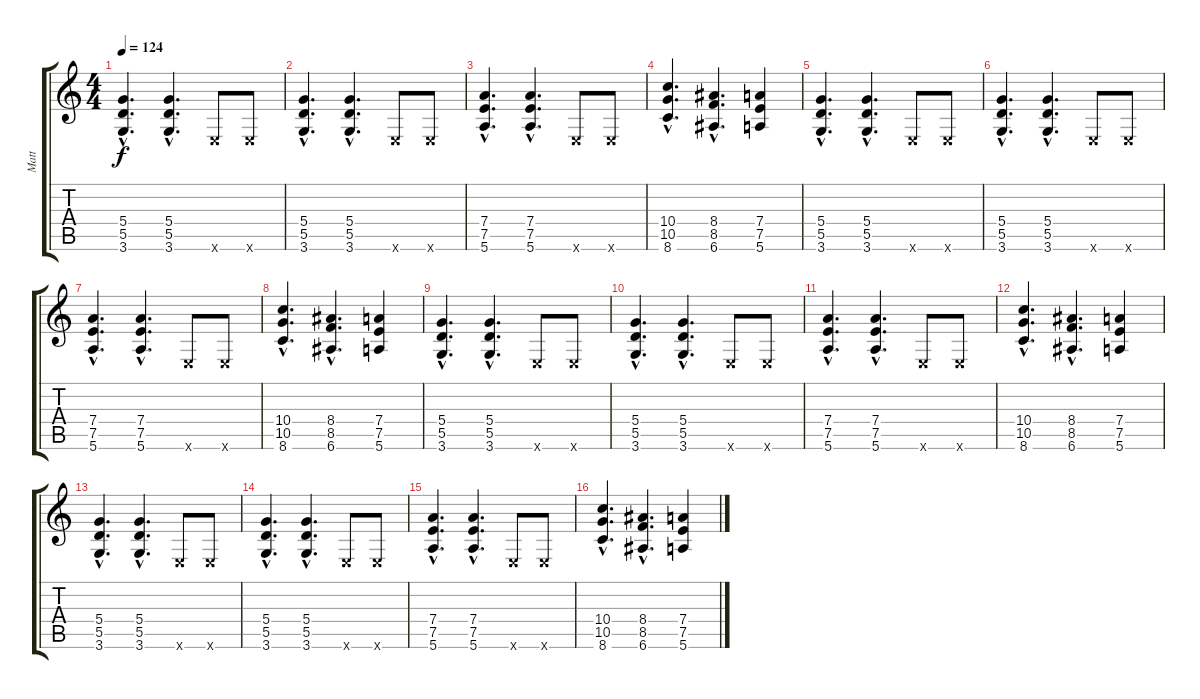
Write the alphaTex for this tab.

\track ("Matt" "Matt") {instrument distortionguitar}
\staff {score tabs}
\tuning (E4 B3 G3 D3 A2 E2) {hide}
\ts (4 4)
\tempo 124
\clef g2
\ks c
(5.4{hac} 5.5{hac} 3.6{hac}).4{d dy f} (5.4{hac} 5.5{hac} 3.6{hac}).4{d} 0.6{x}.8 0.6{x}.8 |
(5.4{hac} 5.5{hac} 3.6{hac}).4{d} (5.4{hac} 5.5{hac} 3.6{hac}).4{d} 0.6{x}.8 0.6{x}.8 |
(7.4{hac} 7.5{hac} 5.6{hac}).4{d} (7.4{hac} 7.5{hac} 5.6{hac}).4{d} 0.6{x}.8 0.6{x}.8 |
(10.4{hac} 10.5{hac} 8.6{hac}).4{d} (8.4{hac} 8.5{hac} 6.6{hac}).4{d} (7.4 7.5 5.6).4 |
(5.4{hac} 5.5{hac} 3.6{hac}).4{d} (5.4{hac} 5.5{hac} 3.6{hac}).4{d} 0.6{x}.8 0.6{x}.8 |
(5.4{hac} 5.5{hac} 3.6{hac}).4{d} (5.4{hac} 5.5{hac} 3.6{hac}).4{d} 0.6{x}.8 0.6{x}.8 |
(7.4{hac} 7.5{hac} 5.6{hac}).4{d} (7.4{hac} 7.5{hac} 5.6{hac}).4{d} 0.6{x}.8 0.6{x}.8 |
(10.4{hac} 10.5{hac} 8.6{hac}).4{d} (8.4{hac} 8.5{hac} 6.6{hac}).4{d} (7.4 7.5 5.6).4 |
(5.4{hac} 5.5{hac} 3.6{hac}).4{d} (5.4{hac} 5.5{hac} 3.6{hac}).4{d} 0.6{x}.8 0.6{x}.8 |
(5.4{hac} 5.5{hac} 3.6{hac}).4{d} (5.4{hac} 5.5{hac} 3.6{hac}).4{d} 0.6{x}.8 0.6{x}.8 |
(7.4{hac} 7.5{hac} 5.6{hac}).4{d} (7.4{hac} 7.5{hac} 5.6{hac}).4{d} 0.6{x}.8 0.6{x}.8 |
(10.4{hac} 10.5{hac} 8.6{hac}).4{d} (8.4{hac} 8.5{hac} 6.6{hac}).4{d} (7.4 7.5 5.6).4 |
(5.4{hac} 5.5{hac} 3.6{hac}).4{d} (5.4{hac} 5.5{hac} 3.6{hac}).4{d} 0.6{x}.8 0.6{x}.8 |
(5.4{hac} 5.5{hac} 3.6{hac}).4{d} (5.4{hac} 5.5{hac} 3.6{hac}).4{d} 0.6{x}.8 0.6{x}.8 |
(7.4{hac} 7.5{hac} 5.6{hac}).4{d} (7.4{hac} 7.5{hac} 5.6{hac}).4{d} 0.6{x}.8 0.6{x}.8 |
(10.4{hac} 10.5{hac} 8.6{hac}).4{d} (8.4{hac} 8.5{hac} 6.6{hac}).4{d} (7.4 7.5 5.6).4
